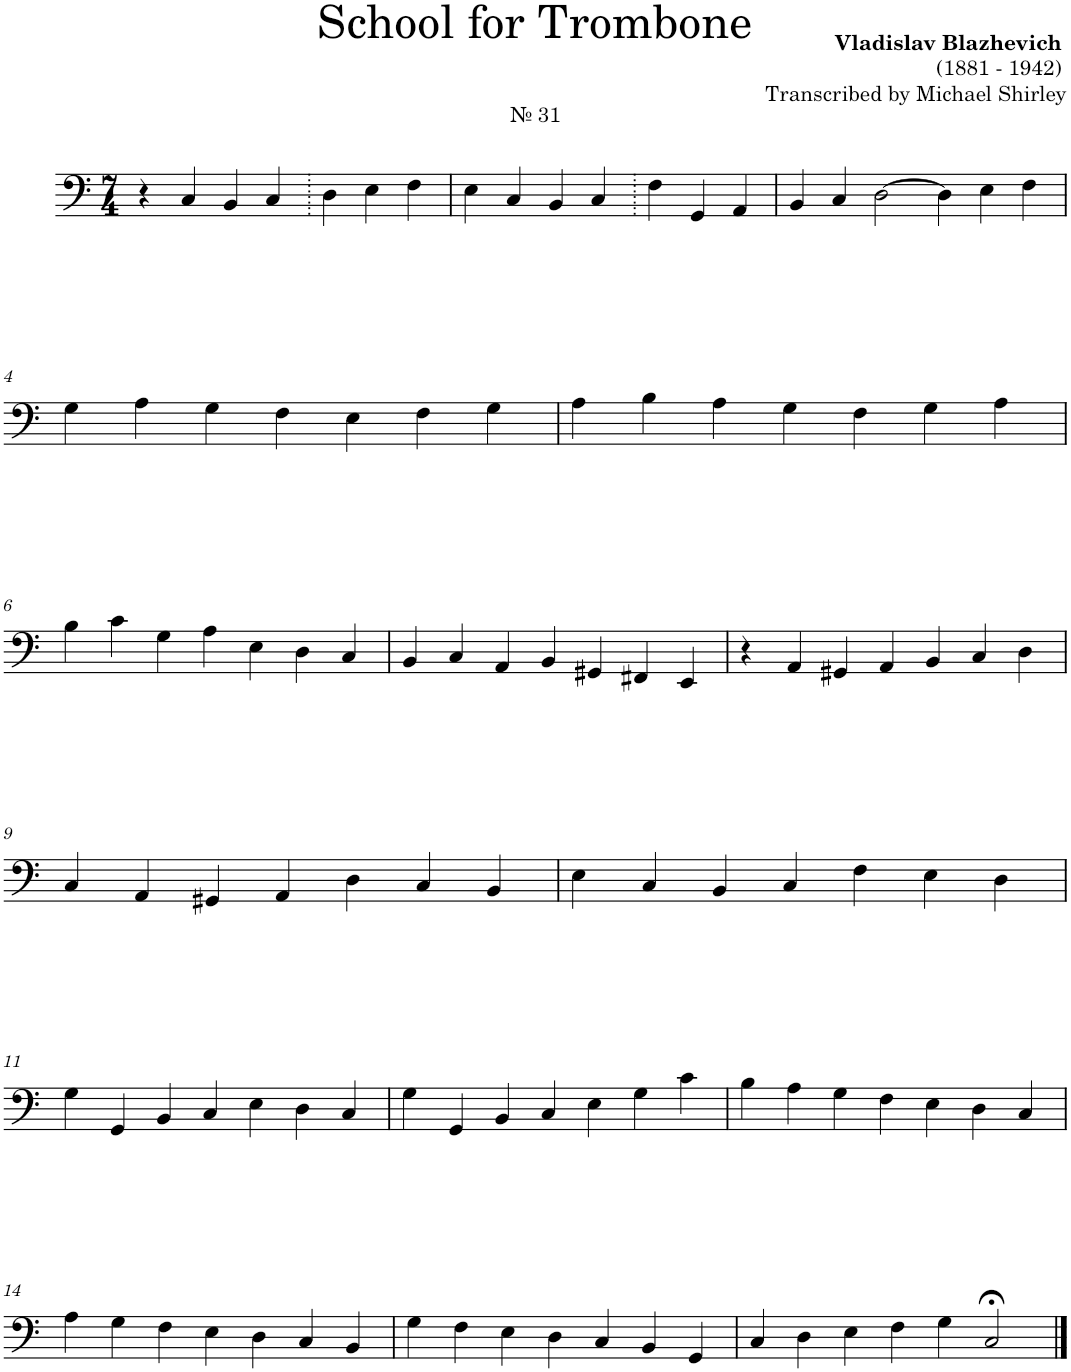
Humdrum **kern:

**kern
*part1
*staff1
*I"Trombone
*I'Tbn.
*clefF4
*k[]
*M7/4
=1
!LO:TX:a:t=№ 31
4r
4C/
4BB/
4C/
4D\
4E\
4F\
=2
4E\
4C/
4BB/
4C/
4F\
4GG/
4AA/
=3
4BB/
4C/
[2D\
4D\]
4E\
4F\
!!LO:LB:g=z
=4
4G\
4A\
4G\
4F\
4E\
4F\
4G\
=5
4A\
4B\
4A\
4G\
4F\
4G\
4A\
!!LO:LB:g=z
=6
4B\
4c\
4G\
4A\
4E\
4D\
4C/
=7
4BB/
4C/
4AA/
4BB/
4GG#X/
4FF#X/
4EE/
=8
4r
4AA/
4GG#X/
4AA/
4BB/
4C/
4D\
!!LO:LB:g=z
=9
4C/
4AA/
4GG#X/
4AA/
4D\
4C/
4BB/
=10
4E\
4C/
4BB/
4C/
4F\
4E\
4D\
!!LO:LB:g=z
=11
4G\
4GG/
4BB/
4C/
4E\
4D\
4C/
=12
4G\
4GG/
4BB/
4C/
4E\
4G\
4c\
=13
4B\
4A\
4G\
4F\
4E\
4D\
4C/
!!LO:LB:g=z
=14
4A\
4G\
4F\
4E\
4D\
4C/
4BB/
=15
4G\
4F\
4E\
4D\
4C/
4BB/
4GG/
=16
4C/
4D\
4E\
4F\
4G\
2C;</
==
*-
